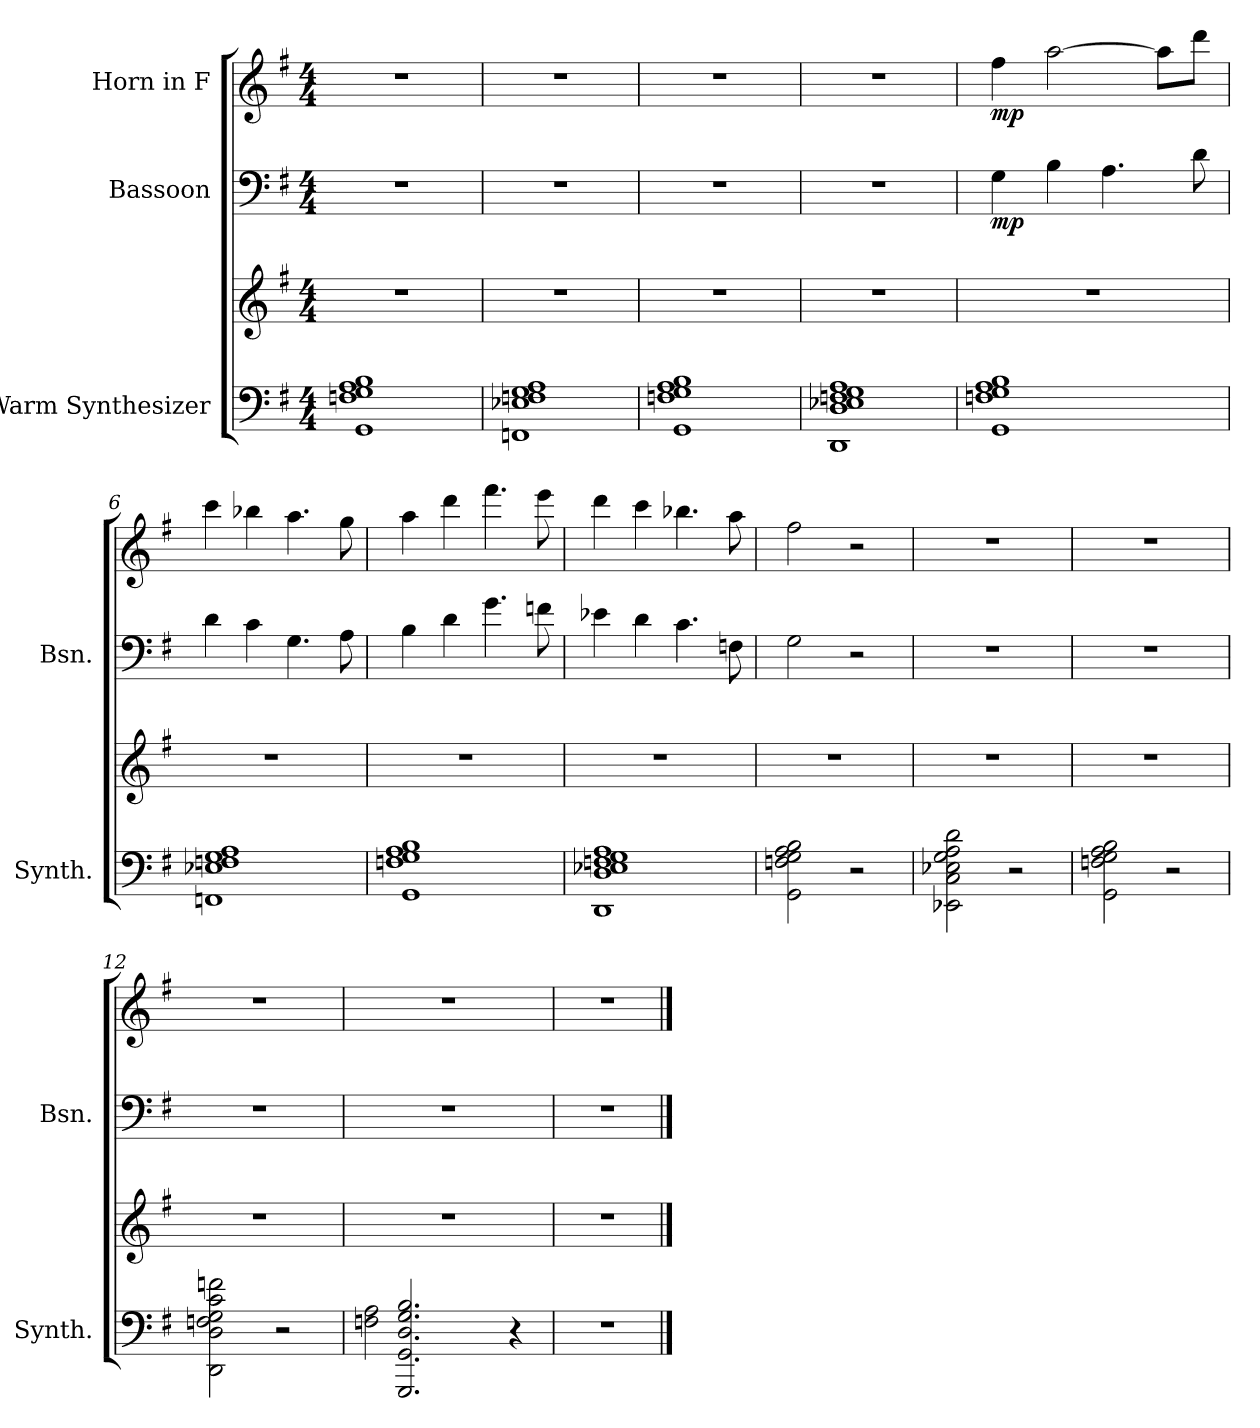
**kern	**kern	**kern	**dynam	**kern	**dynam
*part3	*part3	*part2	*part2	*part1	*part1
*staff4	*staff3	*staff2	*staff2	*staff1	*staff1
*I"Warm Synthesizer	*	*I"Bassoon	*	*I"Horn in F	*
*I'Synth.	*	*I'Bsn.	*	*	*
*clefF4	*clefG2	*clefF4	*	*clefG2	*
*	*	*	*	*ITrd4c7	*
*k[f#]	*k[f#]	*k[f#]	*	*k[]	*
*M4/4	*M4/4	*M4/4	*	*M4/4	*
*MM35	*MM35	*MM35	*	*MM35	*
=1	=1	=1	=1	=1	=1
1GG 1Fn 1G 1A 1B	1r	1r	.	1r	.
=2	=2	=2	=2	=2	=2
1FFn 1E-X 1Fn 1G 1A	1r	1r	.	1r	.
=3	=3	=3	=3	=3	=3
1GG 1Fn 1G 1A 1B	1r	1r	.	1r	.
=4	=4	=4	=4	=4	=4
1DD 1D 1E-X 1Fn 1G 1A	1r	1r	.	1r	.
=5	=5	=5	=5	=5	=5
!	!	!	!LO:DY:b	!	!LO:DY:b
1GG 1Fn 1G 1A 1B	1r	4G\	mp	4b\	mp
.	.	4B\	.	[2dd\	.
.	.	4.A\	.	.	.
.	.	.	.	8dd\L]	.
.	.	8d\	.	8gg\J	.
=6	=6	=6	=6	=6	=6
1FFn 1E-X 1Fn 1G 1A	1r	4d\	.	4ff\	.
.	.	4c\	.	4ee-X\	.
.	.	4.G\	.	4.dd\	.
.	.	8A\	.	8cc\	.
!!LO:LB:g=z
=7	=7	=7	=7	=7	=7
1GG 1Fn 1G 1A 1B	1r	4B\	.	4dd\	.
.	.	4d\	.	4gg\	.
.	.	4.g\	.	4.bb\	.
.	.	8fn\	.	8aa\	.
=8	=8	=8	=8	=8	=8
1DD 1D 1E-X 1Fn 1G 1A	1r	4e-X\	.	4gg\	.
.	.	4d\	.	4ff\	.
.	.	4.c\	.	4.ee-X\	.
.	.	8Fn\	.	8dd\	.
=9	=9	=9	=9	=9	=9
2GG\ 2Fn\ 2G\ 2A\ 2B\	1r	2G\	.	2b\	.
2r	.	2r	.	2r	.
=10	=10	=10	=10	=10	=10
2EE-X\ 2C\ 2E-X\ 2G\ 2A\ 2d\	1r	1r	.	1r	.
2r	.	.	.	.	.
=11	=11	=11	=11	=11	=11
2GG\ 2Fn\ 2G\ 2A\ 2B\	1r	1r	.	1r	.
2r	.	.	.	.	.
=12	=12	=12	=12	=12	=12
2DD\ 2D\ 2Fn\ 2G\ 2c\ 2fn\	1r	1r	.	1r	.
2r	.	.	.	.	.
=13	=13	=13	=13	=13	=13
*^	*	*	*	*	*
2.GGG/ 2.GG/ 2.D/ 2.G/ 2.B/	2Fn\ 2A\	1r	1r	.	1r	.
.	2ryy	.	.	.	.	.
4r	.	.	.	.	.	.
*v	*v	*	*	*	*	*
=14	=14	=14	=14	=14	=14
1r	1r	1r	.	1r	.
==	==	==	==	==	==
*-	*-	*-	*-	*-	*-
